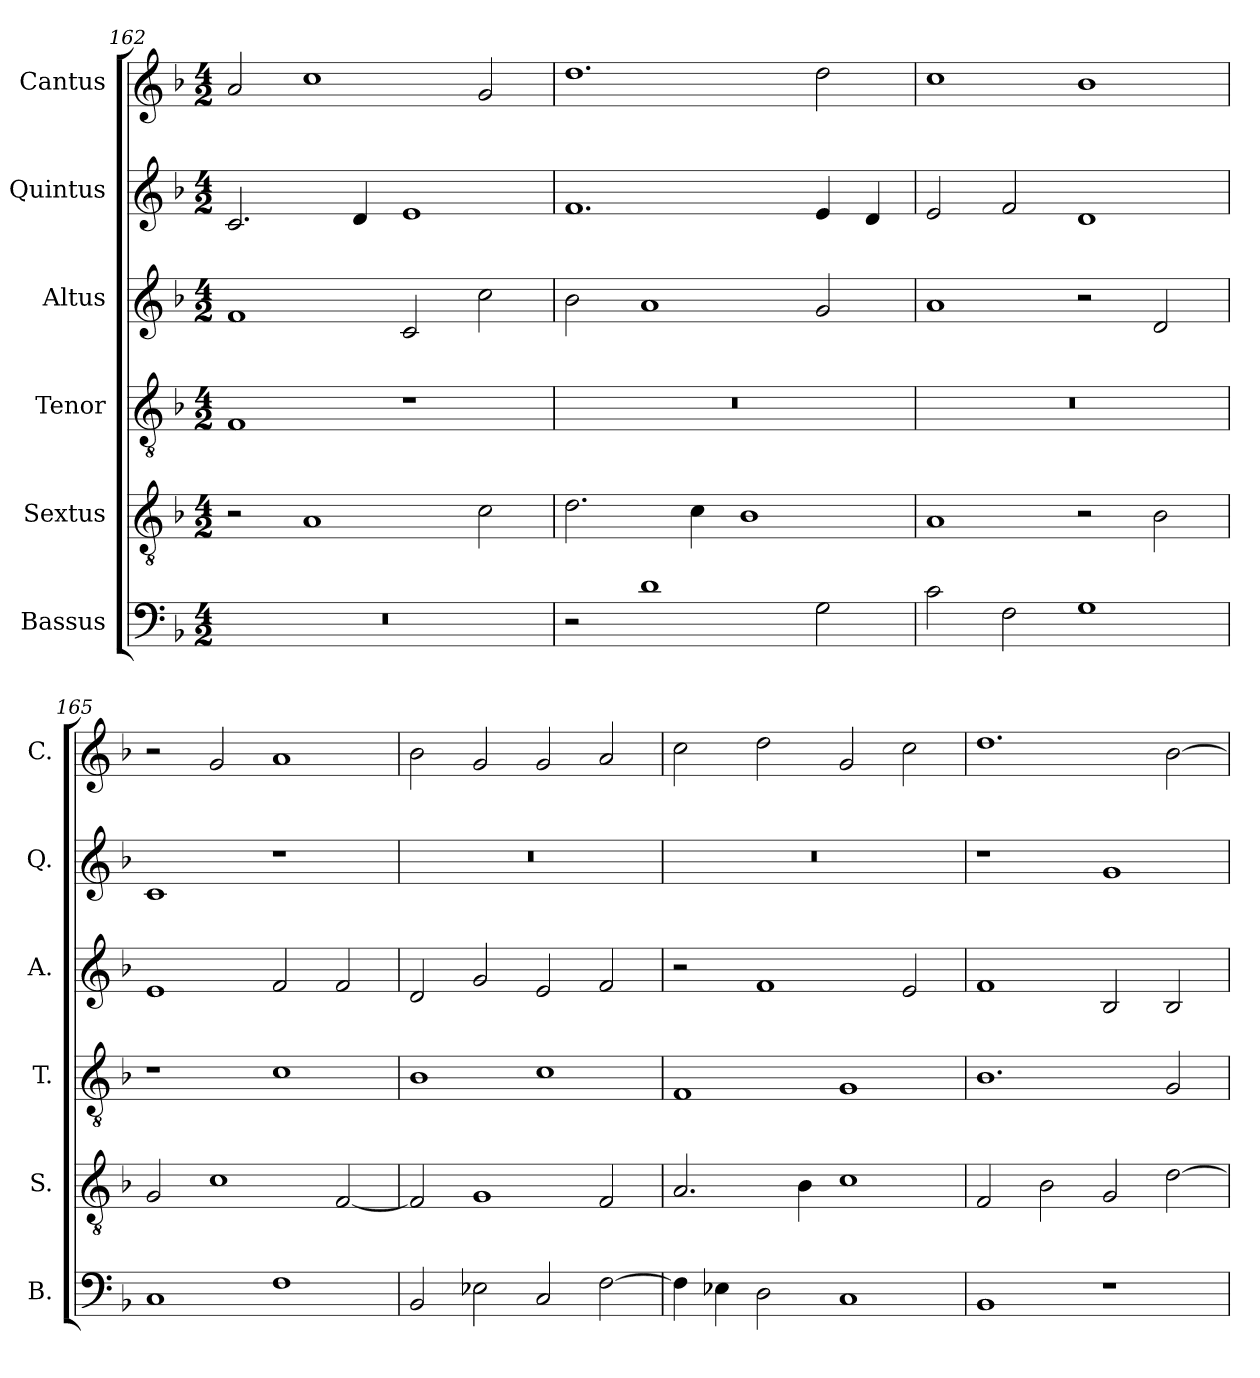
**kern	**kern	**kern	**kern	**kern	**kern
*part6	*part5	*part4	*part3	*part2	*part1
*staff6	*staff5	*staff4	*staff3	*staff2	*staff1
*I"Bassus	*I"Sextus	*I"Tenor	*I"Altus	*I"Quintus	*I"Cantus
*I'B.	*I'S.	*I'T.	*I'A.	*I'Q.	*I'C.
*clefF4	*clefGv2	*clefGv2	*clefG2	*clefG2	*clefG2
*k[b-]	*k[b-]	*k[b-]	*k[b-]	*k[b-]	*k[b-]
*M4/2	*M4/2	*M4/2	*M4/2	*M4/2	*M4/2
=162	=162	=162	=162	=162	=162
0r	2r	1F	1f	2.c/	2a/
.	1A	.	.	.	1cc
.	.	.	.	4d/	.
.	.	1r	2c/	1e	.
.	2c\	.	2cc\	.	2g/
=163	=163	=163	=163	=163	=163
2r	2.d\	0r	2b-\	1.f	1.dd
1d	.	.	1a	.	.
.	4c\	.	.	.	.
.	1B-	.	.	.	.
2G\	.	.	2g/	4e/	2dd\
.	.	.	.	4d/	.
=164	=164	=164	=164	=164	=164
2c\	1A	0r	1a	2e/	1cc
2F\	.	.	.	2f/	.
1G	2r	.	2r	1d	1b-
.	2B-\	.	2d/	.	.
=165	=165	=165	=165	=165	=165
1C	2G/	1r	1e	1c	2r
.	1c	.	.	.	2g/
1F	.	1c	2f/	1r	1a
.	[2F/	.	2f/	.	.
=166	=166	=166	=166	=166	=166
2BB-/	2F/]	1B-	2d/	0r	2b-\
2E-X\	1G	.	2g/	.	2g/
2C/	.	1c	2e/	.	2g/
[2F\	2F/	.	2f/	.	2a/
=167	=167	=167	=167	=167	=167
4F\]	2.A/	1F	2r	0r	2cc\
4E-X\	.	.	.	.	.
2D\	.	.	1f	.	2dd\
.	4B-\	.	.	.	.
1C	1c	1G	.	.	2g/
.	.	.	2e/	.	2cc\
!!LO:LB:g=z
=168	=168	=168	=168	=168	=168
1BB-	2F/	1.B-	1f	1r	1.dd
.	2B-\	.	.	.	.
1r	2G/	.	2B-/	1g	.
.	[2d\	2G/	2B-/	.	[2b-\
=	=	=	=	=	=
*-	*-	*-	*-	*-	*-
